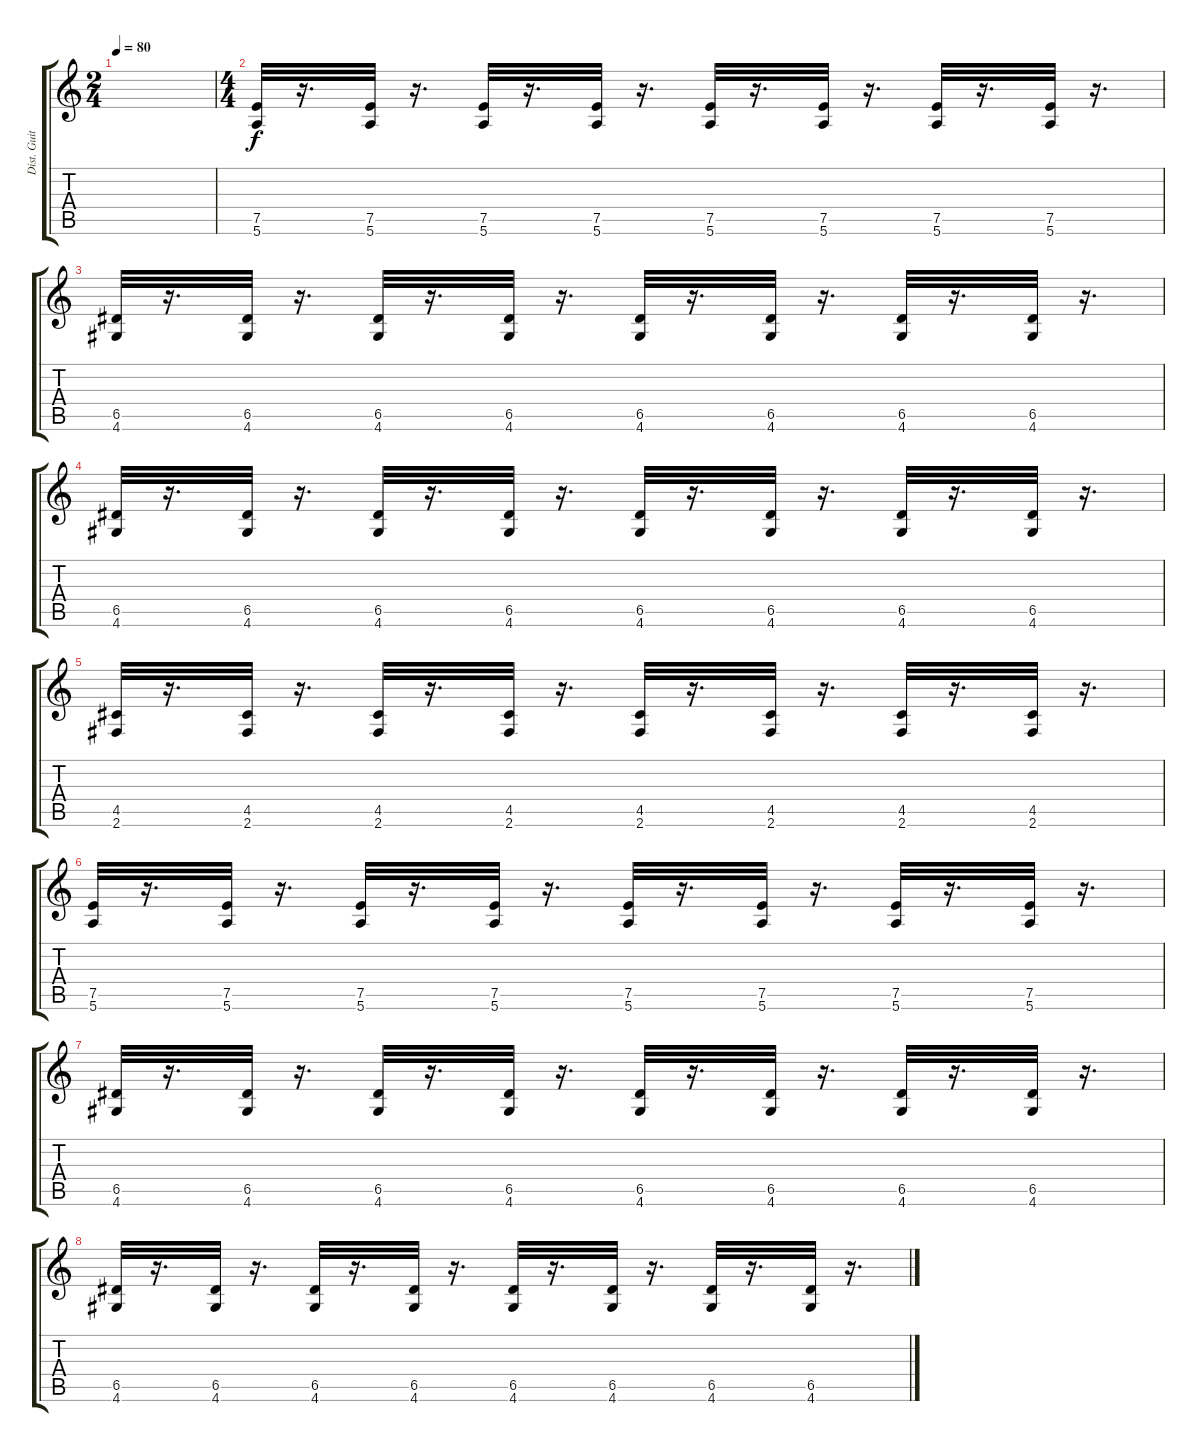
\track ("Dist. Guitar" "Dist. Guit") {instrument distortionguitar}
\staff {score tabs}
\tuning (E4 B3 G3 D3 A2 E2) {hide}
\ts (2 4)
\tempo 80
\clef g2
\ks c
|
\ts (4 4)
(7.5 5.6).32 r.16{d} (7.5 5.6).32 r.16{d} (7.5 5.6).32 r.16{d} (7.5 5.6).32 r.16{d} (7.5 5.6).32 r.16{d} (7.5 5.6).32 r.16{d} (7.5 5.6).32 r.16{d} (7.5 5.6).32 r.16{d} |
(6.5 4.6).32 r.16{d} (6.5 4.6).32 r.16{d} (6.5 4.6).32 r.16{d} (6.5 4.6).32 r.16{d} (6.5 4.6).32 r.16{d} (6.5 4.6).32 r.16{d} (6.5 4.6).32 r.16{d} (6.5 4.6).32 r.16{d} |
(6.5 4.6).32 r.16{d} (6.5 4.6).32 r.16{d} (6.5 4.6).32 r.16{d} (6.5 4.6).32 r.16{d} (6.5 4.6).32 r.16{d} (6.5 4.6).32 r.16{d} (6.5 4.6).32 r.16{d} (6.5 4.6).32 r.16{d} |
(4.5 2.6).32 r.16{d} (4.5 2.6).32 r.16{d} (4.5 2.6).32 r.16{d} (4.5 2.6).32 r.16{d} (4.5 2.6).32 r.16{d} (4.5 2.6).32 r.16{d} (4.5 2.6).32 r.16{d} (4.5 2.6).32 r.16{d} |
(7.5 5.6).32 r.16{d} (7.5 5.6).32 r.16{d} (7.5 5.6).32 r.16{d} (7.5 5.6).32 r.16{d} (7.5 5.6).32 r.16{d} (7.5 5.6).32 r.16{d} (7.5 5.6).32 r.16{d} (7.5 5.6).32 r.16{d} |
(6.5 4.6).32 r.16{d} (6.5 4.6).32 r.16{d} (6.5 4.6).32 r.16{d} (6.5 4.6).32 r.16{d} (6.5 4.6).32 r.16{d} (6.5 4.6).32 r.16{d} (6.5 4.6).32 r.16{d} (6.5 4.6).32 r.16{d} |
(6.5 4.6).32 r.16{d} (6.5 4.6).32 r.16{d} (6.5 4.6).32 r.16{d} (6.5 4.6).32 r.16{d} (6.5 4.6).32 r.16{d} (6.5 4.6).32 r.16{d} (6.5 4.6).32 r.16{d} (6.5 4.6).32 r.16{d}
